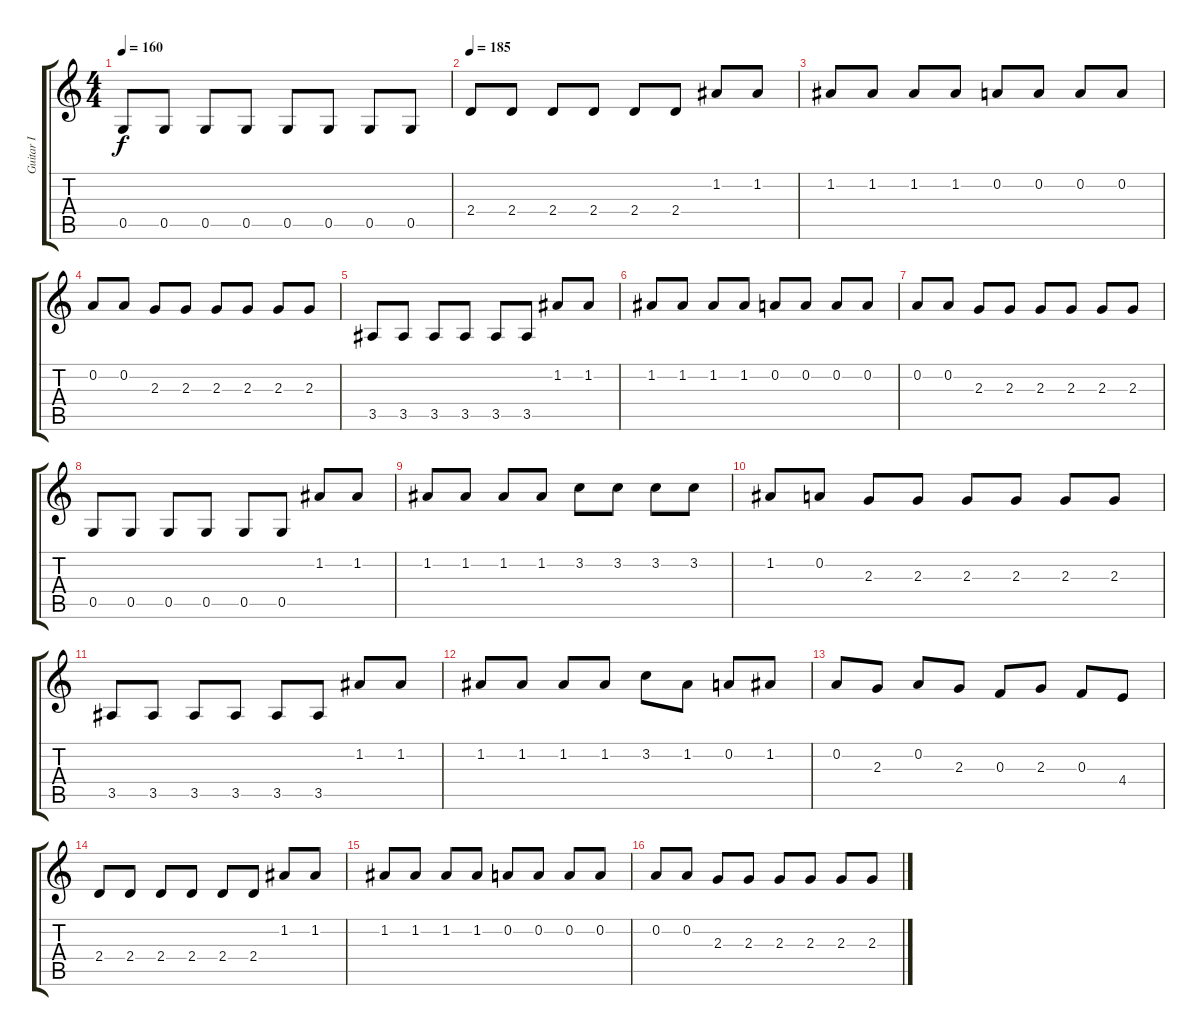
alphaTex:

\track ("Guitar I" "Guitar I") {instrument distortionguitar}
\staff {score tabs}
\tuning (D4 A3 F3 C3 G2 D2) {hide}
\ts (4 4)
\tempo 160
\clef g2
\ks c
0.5.8{dy f} 0.5.8 0.5.8 0.5.8 0.5.8 0.5.8 0.5.8 0.5.8 |
\tempo 185
2.4.8 2.4.8 2.4.8 2.4.8 2.4.8 2.4.8 1.2.8 1.2.8 |
1.2.8 1.2.8 1.2.8 1.2.8 0.2.8 0.2.8 0.2.8 0.2.8 |
0.2.8 0.2.8 2.3.8 2.3.8 2.3.8 2.3.8 2.3.8 2.3.8 |
3.5.8 3.5.8 3.5.8 3.5.8 3.5.8 3.5.8 1.2.8 1.2.8 |
1.2.8 1.2.8 1.2.8 1.2.8 0.2.8 0.2.8 0.2.8 0.2.8 |
0.2.8 0.2.8 2.3.8 2.3.8 2.3.8 2.3.8 2.3.8 2.3.8 |
0.5.8 0.5.8 0.5.8 0.5.8 0.5.8 0.5.8 1.2.8 1.2.8 |
1.2.8 1.2.8 1.2.8 1.2.8 3.2.8 3.2.8 3.2.8 3.2.8 |
1.2.8 0.2.8 2.3.8 2.3.8 2.3.8 2.3.8 2.3.8 2.3.8 |
3.5.8 3.5.8 3.5.8 3.5.8 3.5.8 3.5.8 1.2.8 1.2.8 |
1.2.8 1.2.8 1.2.8 1.2.8 3.2.8 1.2.8 0.2.8 1.2.8 |
0.2.8 2.3.8 0.2.8 2.3.8 0.3.8 2.3.8 0.3.8 4.4.8 |
2.4.8 2.4.8 2.4.8 2.4.8 2.4.8 2.4.8 1.2.8 1.2.8 |
1.2.8 1.2.8 1.2.8 1.2.8 0.2.8 0.2.8 0.2.8 0.2.8 |
0.2.8 0.2.8 2.3.8 2.3.8 2.3.8 2.3.8 2.3.8 2.3.8
